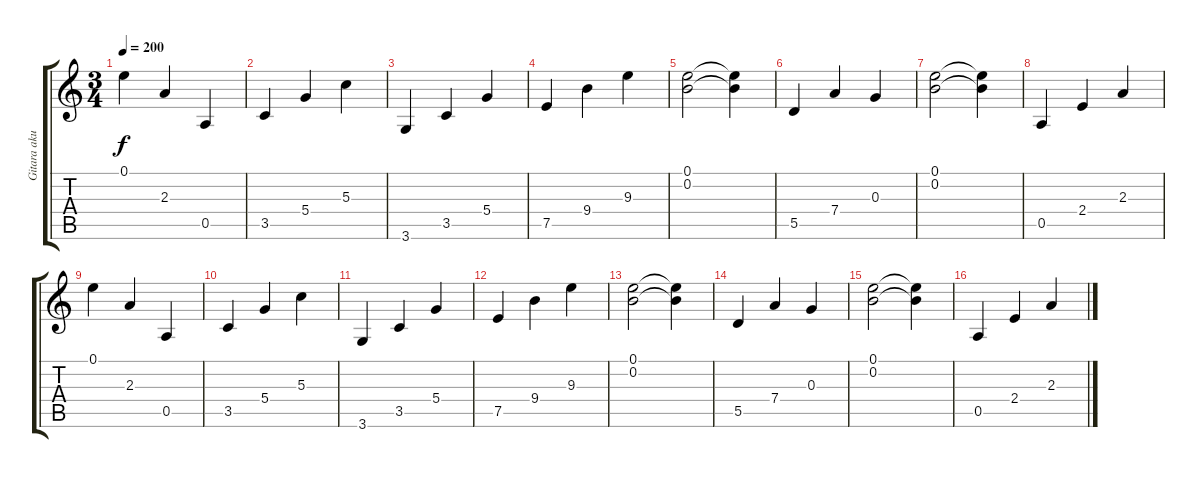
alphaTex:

\track ("Gitara akustyczna 2" "Gitara aku") {instrument acousticguitarsteel}
\staff {score tabs}
\tuning (E4 B3 G3 D3 A2 E2) {hide}
\ts (3 4)
\tempo 200
\clef g2
\ks c
0.1.4{dy f} 2.3.4 0.5.4 |
3.5.4 5.4.4 5.3.4 |
3.6.4 3.5.4 5.4.4 |
7.5.4 9.4.4 9.3.4 |
(0.1 0.2).2 (0.1{t} 0.2{t}).4 |
5.5.4 7.4.4 0.3.4 |
(0.1 0.2).2 (0.1{t} 0.2{t}).4 |
0.5.4 2.4.4 2.3.4 |
0.1.4 2.3.4 0.5.4 |
3.5.4 5.4.4 5.3.4 |
3.6.4 3.5.4 5.4.4 |
7.5.4 9.4.4 9.3.4 |
(0.1 0.2).2 (0.1{t} 0.2{t}).4 |
5.5.4 7.4.4 0.3.4 |
(0.1 0.2).2 (0.1{t} 0.2{t}).4 |
0.5.4 2.4.4 2.3.4
